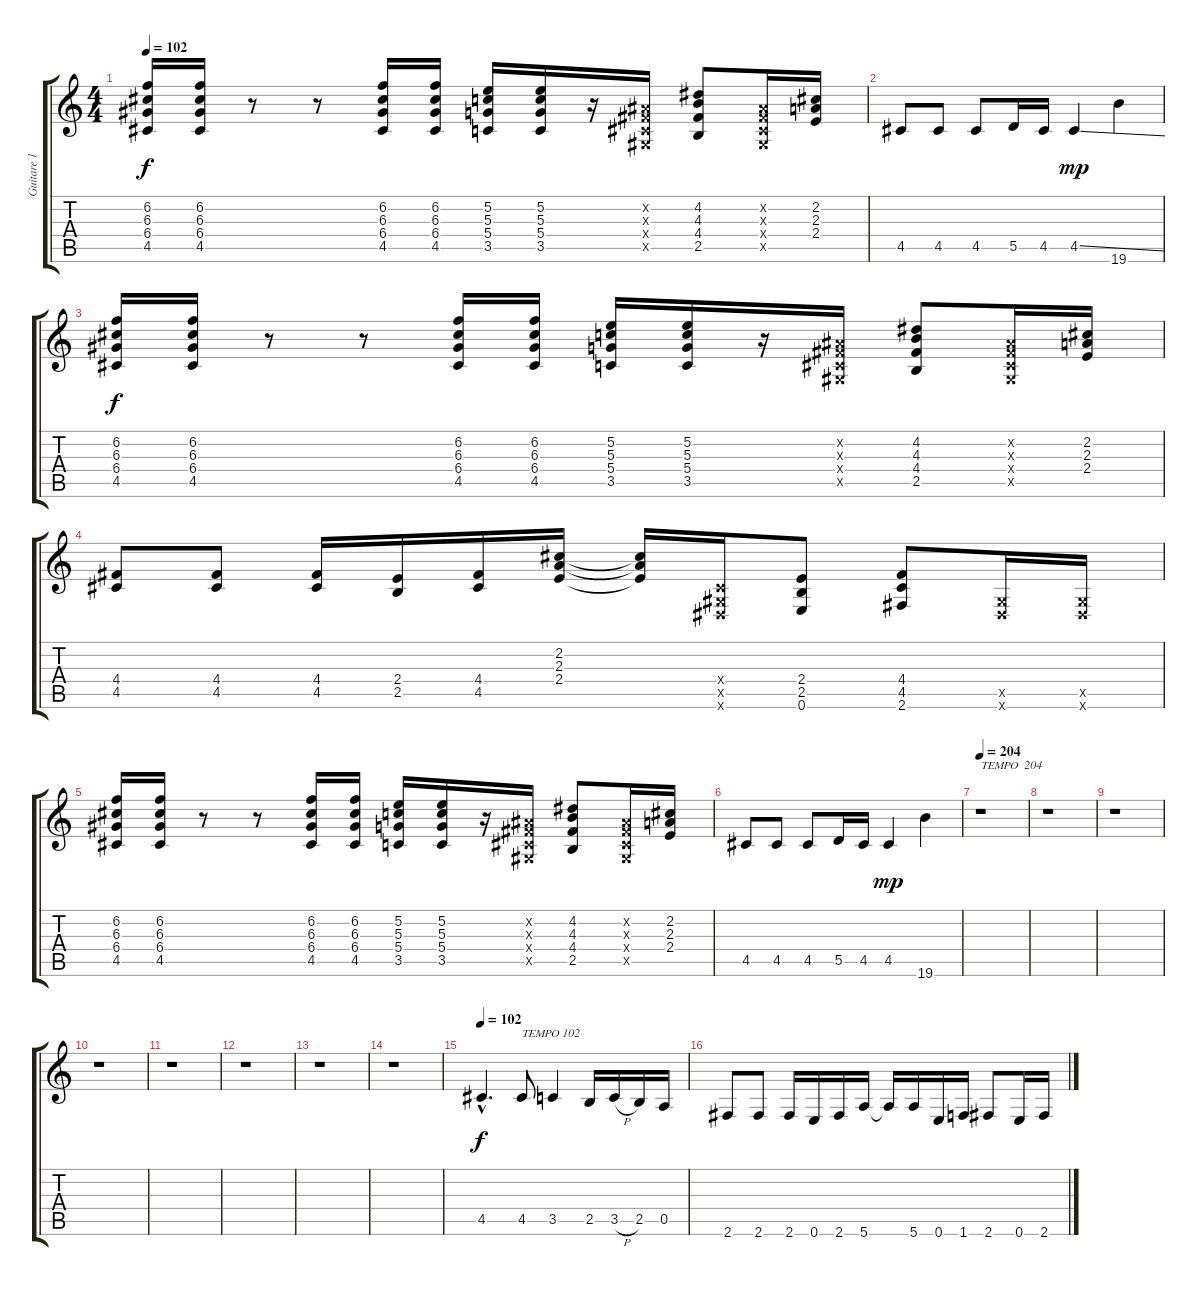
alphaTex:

\track ("Guitare 1" "Guitare 1") {instrument distortionguitar}
\staff {score tabs}
\tuning (E4 B3 G3 D3 A2 E2) {hide}
\ts (4 4)
\tempo 102
\clef g2
\ks c
(6.2 6.3 6.4 4.5).16{dy f} (6.2 6.3 6.4 4.5).16 r.8 r.8 (6.2 6.3 6.4 4.5).16 (6.2 6.3 6.4 4.5).16 (5.2 5.3 5.4 3.5).16 (5.2 5.3 5.4 3.5).16 r.16 (-1.2{x} -1.3{x} -1.4{x} -1.5{x}).16 (4.2 4.3 4.4 2.5).8 (-1.2{x} -1.3{x} -1.4{x} -1.5{x}).16 (2.2 2.3 2.4).16 |
4.5.8 4.5.8 4.5.8 5.5.16 4.5.16 4.5{ss}.4{dy mp} 19.6.4 |
(6.2 6.3 6.4 4.5).16{dy f} (6.2 6.3 6.4 4.5).16 r.8 r.8 (6.2 6.3 6.4 4.5).16 (6.2 6.3 6.4 4.5).16 (5.2 5.3 5.4 3.5).16 (5.2 5.3 5.4 3.5).16 r.16 (-1.2{x} -1.3{x} -1.4{x} -1.5{x}).16 (4.2 4.3 4.4 2.5).8 (-1.2{x} -1.3{x} -1.4{x} -1.5{x}).16 (2.2 2.3 2.4).16 |
(4.4 4.5).8 (4.4 4.5).8 (4.4 4.5).16 (2.4 2.5).16 (4.4 4.5).16 (2.2 2.3 2.4).16 (2.2{t} 2.3{t} 2.4{t}).16 (-1.4{x} -1.5{x} -1.6{x}).16 (2.4 2.5 0.6).8 (4.4 4.5 2.6).8 (-1.5{x} -1.6{x}).16 (-1.5{x} -1.6{x}).16 |
(6.2 6.3 6.4 4.5).16 (6.2 6.3 6.4 4.5).16 r.8 r.8 (6.2 6.3 6.4 4.5).16 (6.2 6.3 6.4 4.5).16 (5.2 5.3 5.4 3.5).16 (5.2 5.3 5.4 3.5).16 r.16 (-1.2{x} -1.3{x} -1.4{x} -1.5{x}).16 (4.2 4.3 4.4 2.5).8 (-1.2{x} -1.3{x} -1.4{x} -1.5{x}).16 (2.2 2.3 2.4).16 |
4.5.8 4.5.8 4.5.8 5.5.16 4.5.16 4.5.4{dy mp} 19.6.4 |
\tempo 204
r.1{txt "TEMPO  204"} |
r.1 |
r.1 |
r.1 |
r.1 |
r.1 |
r.1 |
r.1 |
\tempo 102
4.5{hac}.4{d dy f} 4.5.8{txt "TEMPO 102"} 3.5.4 2.5.16 3.5{h}.16 2.5.16 0.5.16 |
2.6.8 2.6.8 2.6.16 0.6.16 2.6.16 5.6.16 5.6{t}.16 5.6.16 0.6.16 1.6.16 2.6.8 0.6.16 2.6.16
